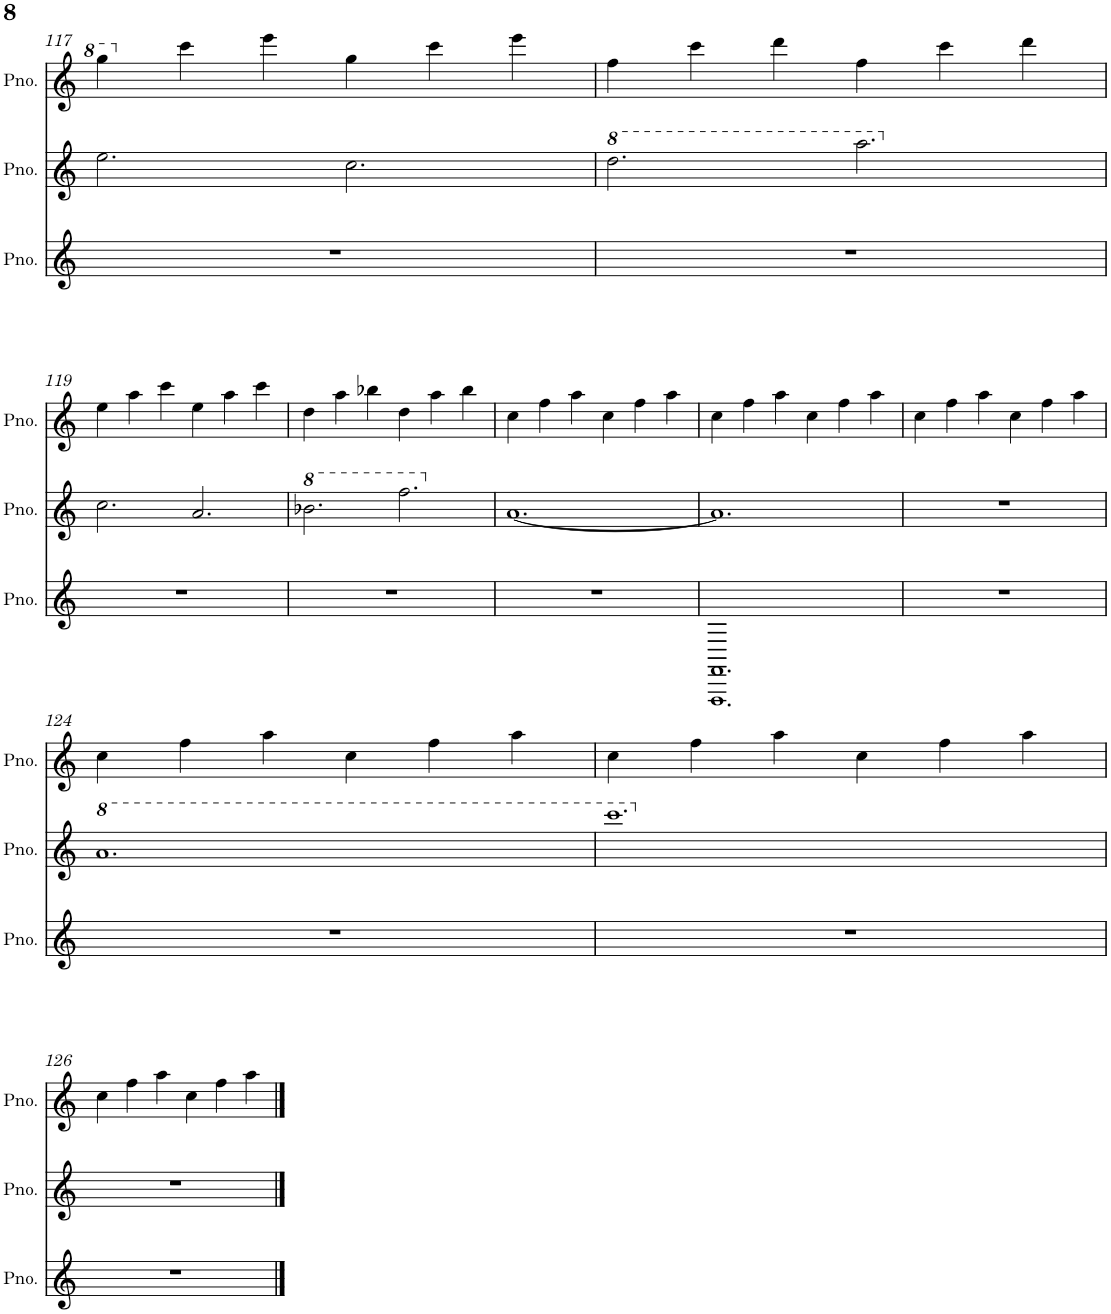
**kern	**kern	**kern
*part3	*part2	*part1
*staff3	*staff2	*staff1
*I"Piano	*I"Piano	*I"Piano
*I'Pno.	*I'Pno.	*I'Pno.
!!LO:PB:g=z
*clefG2	*clefG2	*clefG2
*k[]	*k[]	*k[]
*M6/4	*M6/4	*M6/4
=117	=117	=117
1.r	2.ee\	4ggg\
.	.	4ccc\
.	.	4eee\
.	2.cc\	4gg\
.	.	4ccc\
.	.	4eee\
=118	=118	=118
*	*8va	*
1.r	2.ddd\	4ff\
.	.	4ccc\
.	.	4ddd\
.	2.aaa\	4ff\
.	.	4ccc\
.	.	4ddd\
!!LO:LB:g=z
=119	=119	=119
*	*X8va	*
1.r	2.cc\	4ee\
.	.	4aa\
.	.	4ccc\
.	2.a/	4ee\
.	.	4aa\
.	.	4ccc\
=120	=120	=120
*	*8va	*
1.r	2.bb-X\	4dd\
.	.	4aa\
.	.	4bb-X\
.	2.fff\	4dd\
.	.	4aa\
.	.	4bb-\
=121	=121	=121
*	*X8va	*
1.r	[<1.a	4cc\
.	.	4ff\
.	.	4aa\
.	.	4cc\
.	.	4ff\
.	.	4aa\
=122	=122	=122
*^	*	*
1.FF	1.FFF	1.a]	4cc\
.	.	.	4ff\
.	.	.	4aa\
.	.	.	4cc\
.	.	.	4ff\
.	.	.	4aa\
*v	*v	*	*
=123	=123	=123
1.r	1.r	4cc\
.	.	4ff\
.	.	4aa\
.	.	4cc\
.	.	4ff\
.	.	4aa\
!!LO:LB:g=z
=124	=124	=124
*	*8va	*
1.r	1.aa	4cc\
.	.	4ff\
.	.	4aa\
.	.	4cc\
.	.	4ff\
.	.	4aa\
=125	=125	=125
1.r	1.cccc	4cc\
.	.	4ff\
.	.	4aa\
.	.	4cc\
.	.	4ff\
.	.	4aa\
!!LO:LB:g=z
=126	=126	=126
*	*X8va	*
1.r	1.r	4cc\
.	.	4ff\
.	.	4aa\
.	.	4cc\
.	.	4ff\
.	.	4aa\
==	==	==
*-	*-	*-
